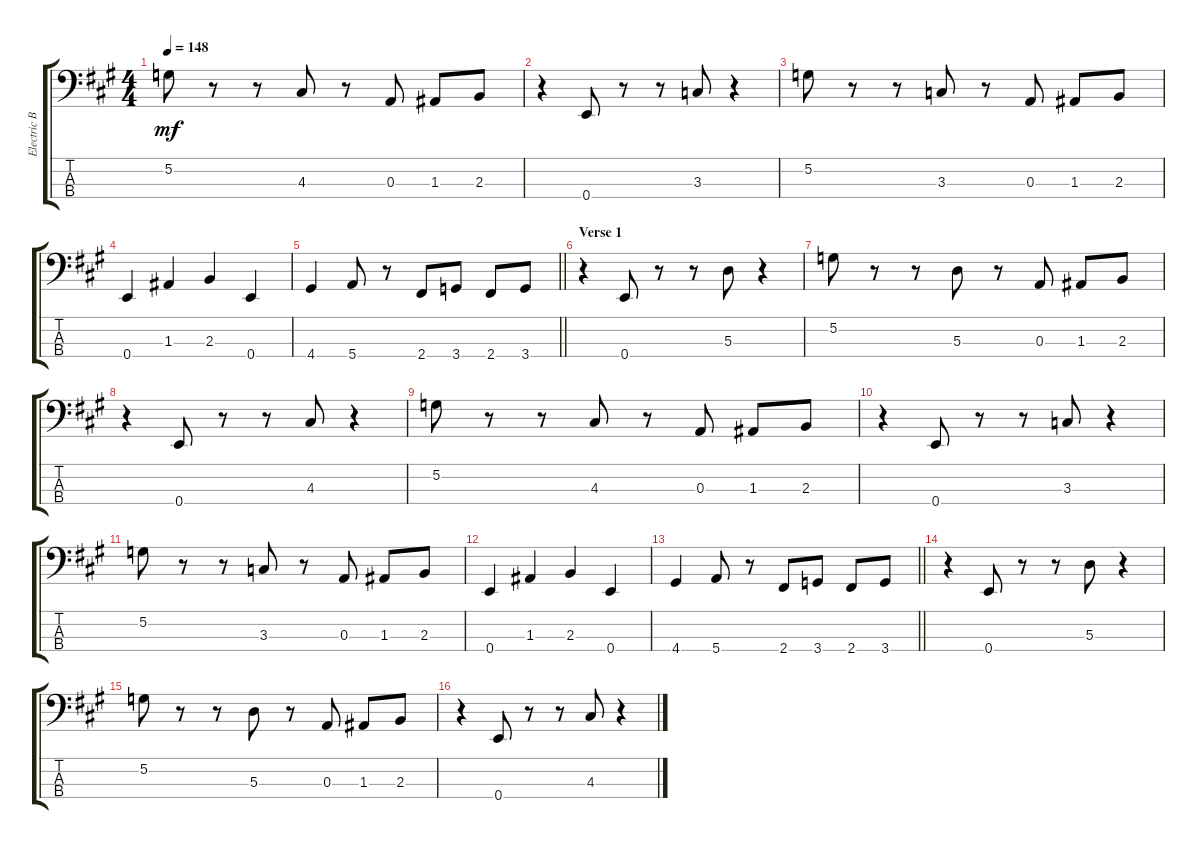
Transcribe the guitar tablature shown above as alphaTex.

\track ("Electric Bass" "Electric B") {instrument electricbassfinger}
\staff {score tabs}
\tuning (G2 D2 A1 E1) {hide}
\ts (4 4)
\tempo 148
\clef f4
\ks a
5.2.8{dy mf} r.8 r.8 4.3.8 r.8 0.3.8 1.3.8 2.3.8 |
r.4 0.4.8 r.8 r.8 3.3.8 r.4 |
5.2.8 r.8 r.8 3.3.8 r.8 0.3.8 1.3.8 2.3.8 |
0.4.4 1.3.4 2.3.4 0.4.4 |
\barLineRight lightlight
4.4.4 5.4.8 r.8 2.4.8 3.4.8 2.4.8 3.4.8 |
\section ("" "Verse 1")
r.4 0.4.8 r.8 r.8 5.3.8 r.4 |
5.2.8 r.8 r.8 5.3.8 r.8 0.3.8 1.3.8 2.3.8 |
r.4 0.4.8 r.8 r.8 4.3.8 r.4 |
5.2.8 r.8 r.8 4.3.8 r.8 0.3.8 1.3.8 2.3.8 |
r.4 0.4.8 r.8 r.8 3.3.8 r.4 |
5.2.8 r.8 r.8 3.3.8 r.8 0.3.8 1.3.8 2.3.8 |
0.4.4 1.3.4 2.3.4 0.4.4 |
\barLineRight lightlight
4.4.4 5.4.8 r.8 2.4.8 3.4.8 2.4.8 3.4.8 |
r.4 0.4.8 r.8 r.8 5.3.8 r.4 |
5.2.8 r.8 r.8 5.3.8 r.8 0.3.8 1.3.8 2.3.8 |
r.4 0.4.8 r.8 r.8 4.3.8 r.4
